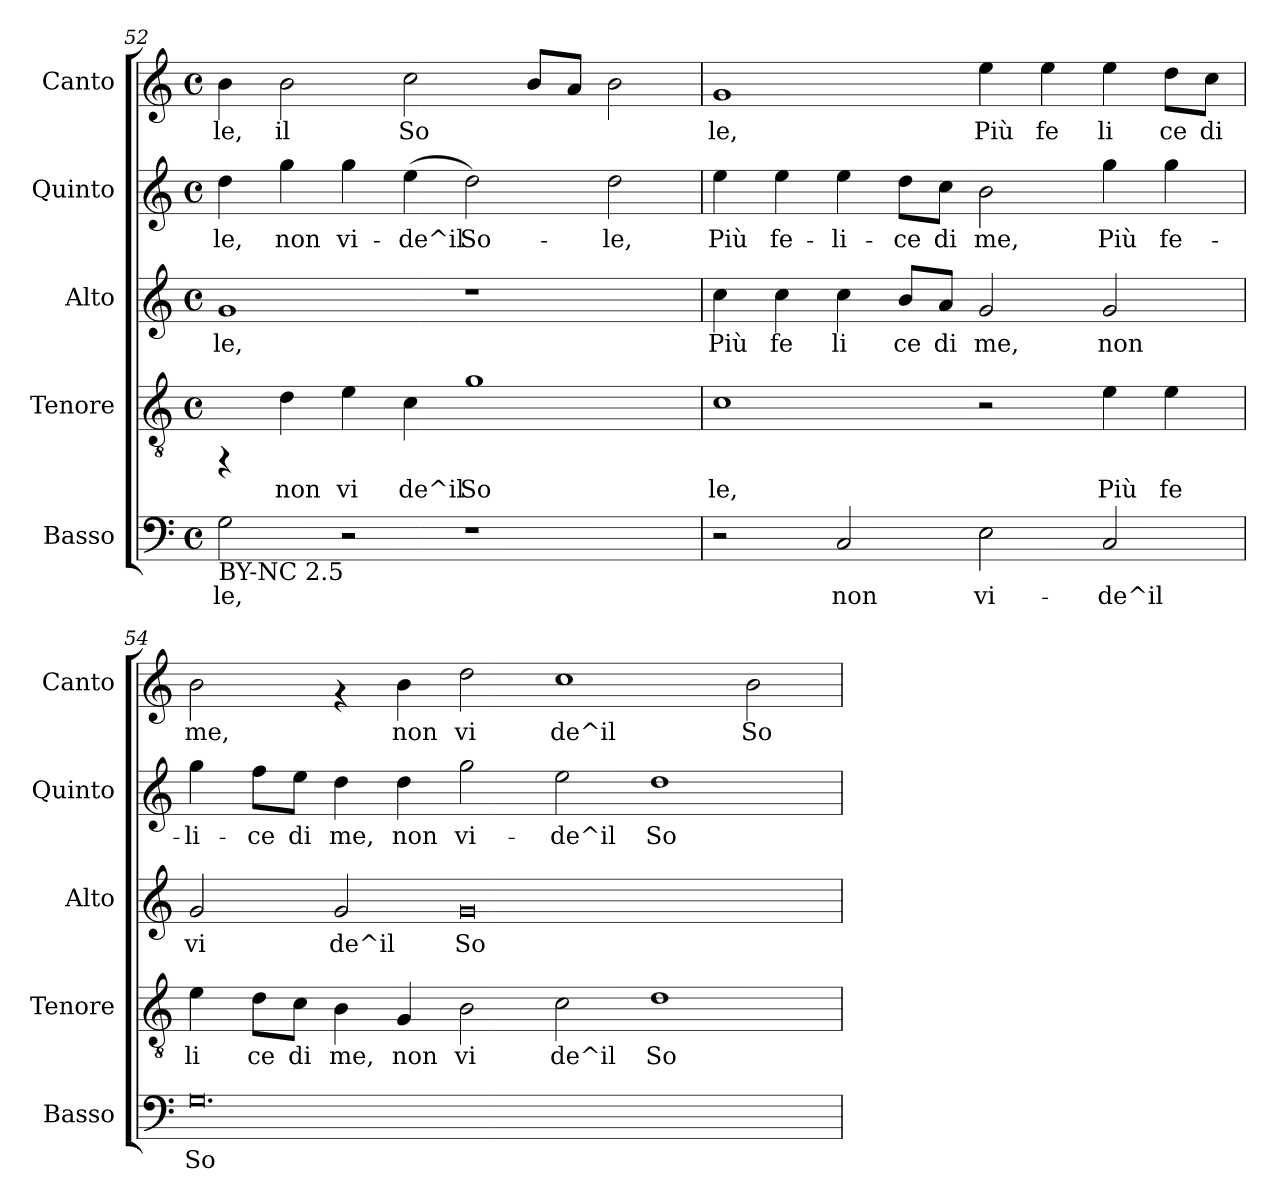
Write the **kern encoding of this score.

**kern	**text	**kern	**text	**kern	**text	**kern	**text	**kern	**text
*part5	*part5	*part4	*part4	*part3	*part3	*part2	*part2	*part1	*part1
*staff5	*staff5	*staff4	*staff4	*staff3	*staff3	*staff2	*staff2	*staff1	*staff1
*I"Basso	*	*I"Tenore	*	*I"Alto	*	*I"Quinto	*	*I"Canto	*
*I'Basso	*	*I'Tenore	*	*I'Alto	*	*I'Quinto	*	*I'Canto	*
!!LO:PB:g=z
*clefF4	*	*clefGv2	*	*clefG2	*	*clefG2	*	*clefG2	*
*k[]	*	*k[]	*	*k[]	*	*k[]	*	*k[]	*
*C:	*	*C:	*	*C:	*	*C:	*	*C:	*
*M4/4	*	*M4/4	*	*M4/4	*	*M4/4	*	*M4/4	*
*met(c)	*	*met(c)	*	*met(c)	*	*met(c)	*	*met(c)	*
=52	=52	=52	=52	=52	=52	=52	=52	=52	=52
!LO:TX:b:t=BY-NC 2.5	!	!	!	!	!	!	!	!	!
!	!LO:LY:b:cj	!	!	!	!LO:LY:b:cj	!	!LO:LY:b:cj	!	!LO:LY:b:cj
2G\	le,	4rFF	.	1g	le,	4dd\	-le,	4b\	le,
!	!	!	!LO:LY:b:cj	!	!	!	!LO:LY:b:cj	!	!LO:LY:b:cj
.	.	4d\	non	.	.	4gg\	non	2b\	il
!	!	!	!LO:LY:b:cj	!	!	!	!LO:LY:b:cj	!	!
2r	.	4e\	vi	.	.	4gg\	vi-	.	.
!	!	!	!LO:LY:b:cj	!	!	!	!LO:LY:b:cj	!	!LO:LY:b:cj
.	.	4c\	de^il	.	.	(<4ee\	-de^il	2cc\	So
!	!	!	!LO:LY:b:cj	!	!	!	!LO:LY:b:cj	!	!
1r	.	1g	So	1r	.	2dd\)	So-	.	.
!	!	!	!	!	!	!	!	!	!LO:LY:b:cj
.	.	.	.	.	.	.	.	8b/L	.
!	!	!	!	!	!	!	!	!	!LO:LY:b:cj
.	.	.	.	.	.	.	.	8a/J	.
!	!	!	!	!	!	!	!LO:LY:b:cj	!	!LO:LY:b:cj
.	.	.	.	.	.	2dd\	-le,	2b\	.
=53	=53	=53	=53	=53	=53	=53	=53	=53	=53
!	!	!	!LO:LY:b:cj	!	!LO:LY:b:cj	!	!LO:LY:b:cj	!	!LO:LY:b:cj
2r	.	1c	le,	4cc\	Più	4ee\	Più	1g	le,
!	!	!	!	!	!LO:LY:b:cj	!	!LO:LY:b:cj	!	!
.	.	.	.	4cc\	fe	4ee\	fe-	.	.
!	!LO:LY:b:cj	!	!	!	!LO:LY:b:cj	!	!LO:LY:b:cj	!	!
2C/	non	.	.	4cc\	li	4ee\	-li-	.	.
!	!	!	!	!	!LO:LY:b:cj	!	!LO:LY:b:cj	!	!
.	.	.	.	8b/L	ce	8dd\L	-ce	.	.
!	!	!	!	!	!LO:LY:b:cj	!	!LO:LY:b:cj	!	!
.	.	.	.	8a/J	di	8cc\J	di	.	.
!	!LO:LY:b:cj	!	!	!	!LO:LY:b:cj	!	!LO:LY:b:cj	!	!LO:LY:b:cj
2E\	vi-	2r	.	2g/	me,	2b\	me,	4ee\	Più
!	!	!	!	!	!	!	!	!	!LO:LY:b:cj
.	.	.	.	.	.	.	.	4ee\	fe
!	!LO:LY:b:cj	!	!LO:LY:b:cj	!	!LO:LY:b:cj	!	!LO:LY:b:cj	!	!LO:LY:b:cj
2C/	-de^il	4e\	Più	2g/	non	4gg\	Più	4ee\	li
!	!	!	!LO:LY:b:cj	!	!	!	!LO:LY:b:cj	!	!LO:LY:b:cj
.	.	4e\	fe	.	.	4gg\	fe-	8dd\L	ce
!	!	!	!	!	!	!	!	!	!LO:LY:b:cj
.	.	.	.	.	.	.	.	8cc\J	di
=54	=54	=54	=54	=54	=54	=54	=54	=54	=54
!	!LO:LY:b:cj	!	!LO:LY:b:cj	!	!LO:LY:b:cj	!	!LO:LY:b:cj	!	!LO:LY:b:cj
0.G	So-	4e\	li	2g/	vi	4gg\	-li-	2b\	me,
!	!	!	!LO:LY:b:cj	!	!	!	!LO:LY:b:cj	!	!
.	.	8d\L	ce	.	.	8ff\L	-ce	.	.
!	!	!	!LO:LY:b:cj	!	!	!	!LO:LY:b:cj	!	!
.	.	8c\J	di	.	.	8ee\J	di	.	.
!	!	!	!LO:LY:b:cj	!	!LO:LY:b:cj	!	!LO:LY:b:cj	!	!
.	.	4B\	me,	2g/	de^il	4dd\	me,	4rf	.
!	!	!	!LO:LY:b:cj	!	!	!	!LO:LY:b:cj	!	!LO:LY:b:cj
.	.	4G/	non	.	.	4dd\	non	4b\	non
!	!	!	!LO:LY:b:cj	!	!LO:LY:b:cj	!	!LO:LY:b:cj	!	!LO:LY:b:cj
.	.	2B\	vi	0g	So	2gg\	vi-	2dd\	vi
!	!	!	!LO:LY:b:cj	!	!	!	!LO:LY:b:cj	!	!LO:LY:b:cj
.	.	2c\	de^il	.	.	2ee\	-de^il	1cc	de^il
!	!	!	!LO:LY:b:cj	!	!	!	!LO:LY:b:cj	!	!
.	.	1d	So	.	.	1dd	So-	.	.
!	!	!	!	!	!	!	!	!	!LO:LY:b:cj
.	.	.	.	.	.	.	.	2b\	So
=	=	=	=	=	=	=	=	=	=
*-	*-	*-	*-	*-	*-	*-	*-	*-	*-
